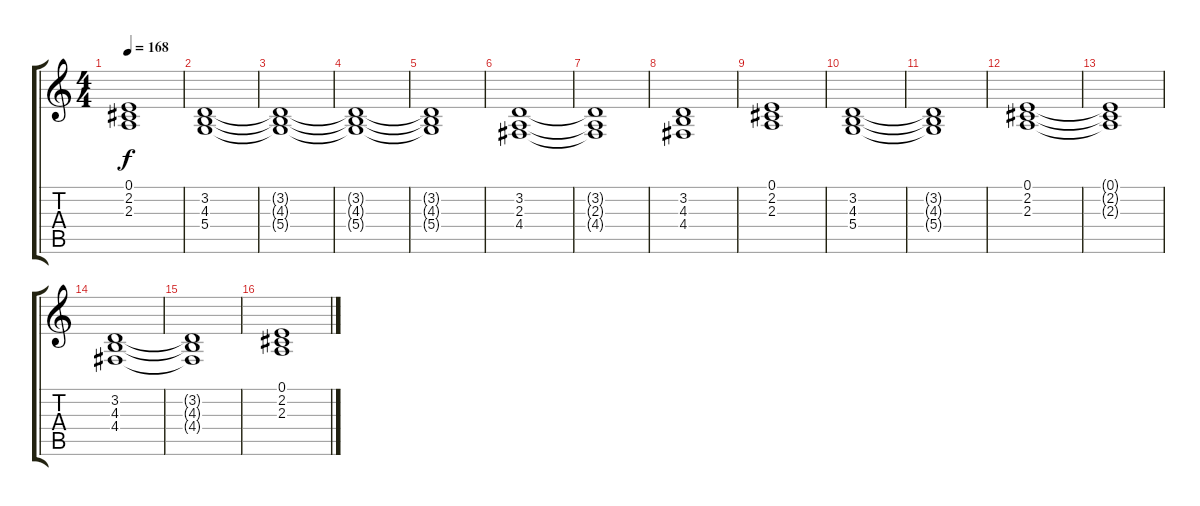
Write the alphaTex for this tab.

\track "" {instrument stringensemble1}
\staff {score tabs}
\tuning (E4 B3 G3 D3 A2 E2) {hide}
\ts (4 4)
\tempo 168
\clef g2
\ks c
(0.1{t} 2.2{t} 2.3{t}).1{dy f} |
(3.2 4.3 5.4).1 |
(3.2{t} 4.3{t} 5.4{t}).1 |
(3.2{t} 4.3{t} 5.4{t}).1 |
(3.2{t} 4.3{t} 5.4{t}).1 |
(3.2 2.3 4.4).1 |
(3.2{t} 2.3{t} 4.4{t}).1 |
(3.2 4.3 4.4).1 |
(0.1 2.2 2.3).1 |
(3.2 4.3 5.4).1 |
(3.2{t} 4.3{t} 5.4{t}).1 |
(0.1 2.2 2.3).1 |
(0.1{t} 2.2{t} 2.3{t}).1 |
(3.2 4.3 4.4).1 |
(3.2{t} 4.3{t} 4.4{t}).1 |
(0.1 2.2 2.3).1
